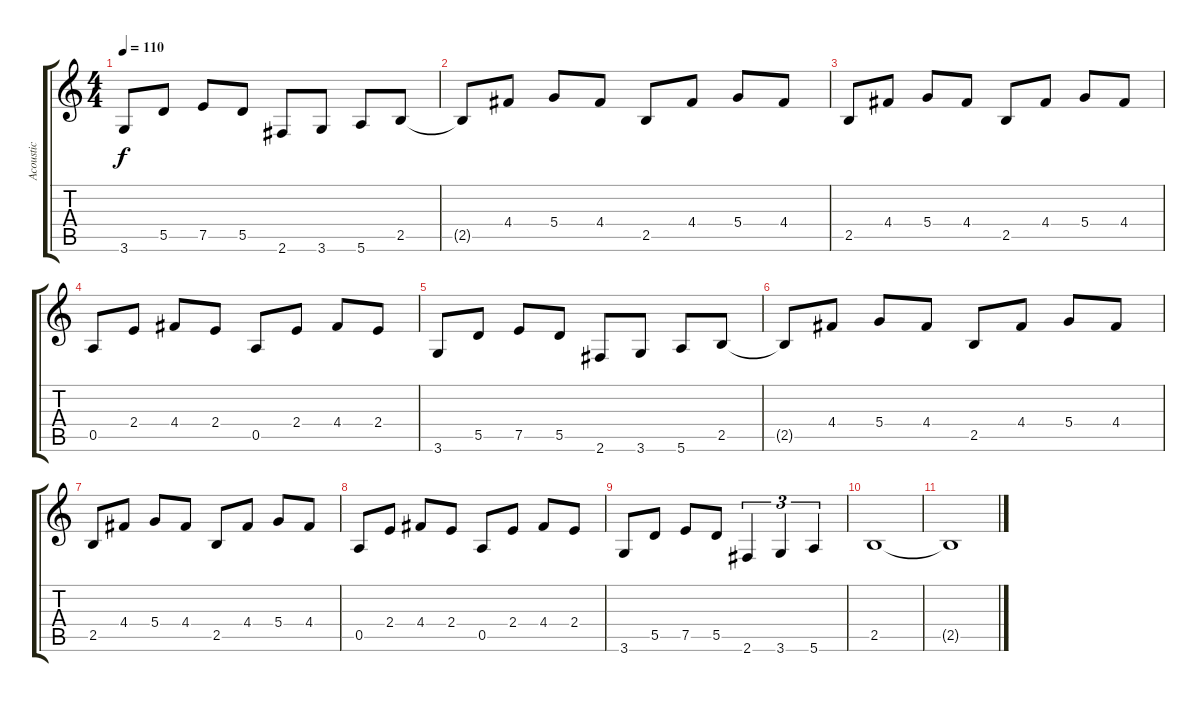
\track ("Acoustic" "Acoustic") {instrument acousticguitarnylon}
\staff {score tabs}
\tuning (E4 B3 G3 D3 A2 E2) {hide}
\ts (4 4)
\tempo 110
\clef g2
\ks c
3.6.8{dy f} 5.5.8 7.5.8 5.5.8 2.6.8 3.6.8 5.6.8 2.5.8 |
2.5{t}.8 4.4.8 5.4.8 4.4.8 2.5.8 4.4.8 5.4.8 4.4.8 |
2.5.8 4.4.8 5.4.8 4.4.8 2.5.8 4.4.8 5.4.8 4.4.8 |
0.5.8 2.4.8 4.4.8 2.4.8 0.5.8 2.4.8 4.4.8 2.4.8 |
3.6.8 5.5.8 7.5.8 5.5.8 2.6.8 3.6.8 5.6.8 2.5.8 |
2.5{t}.8 4.4.8 5.4.8 4.4.8 2.5.8 4.4.8 5.4.8 4.4.8 |
2.5.8 4.4.8 5.4.8 4.4.8 2.5.8 4.4.8 5.4.8 4.4.8 |
0.5.8 2.4.8 4.4.8 2.4.8 0.5.8 2.4.8 4.4.8 2.4.8 |
3.6.8 5.5.8 7.5.8 5.5.8 2.6.4{tu (3 2)} 3.6.4{tu (3 2)} 5.6.4{tu (3 2)} |
2.5.1 |
2.5{t}.1
